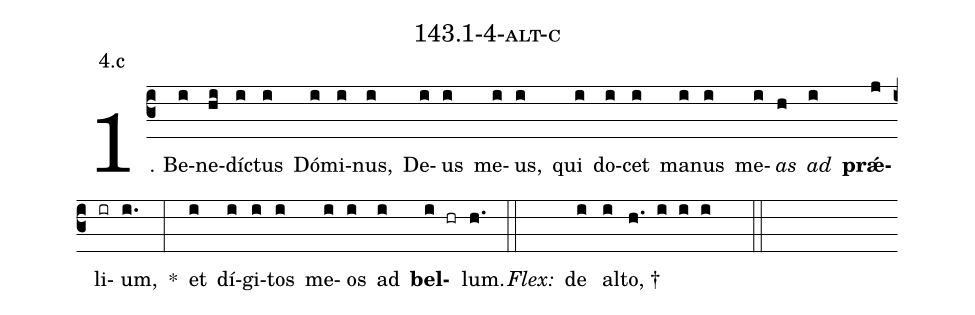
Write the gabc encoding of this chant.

name: 143.1-4-alt-c;
annotation: 4.c;
%%
(c3)1. Be(i)ne(hi)díc(i)tus(i) Dó(i)mi(i)nus,(i) De(i)us(i) me(i)us,(i) qui(i) do(i)cet(i) ma(i)nus(i) me(i)<i>as</i>(h) <i>ad</i>(i) <b>prǽ</b>(j)li(ir)um,(i.) *(:) et(i) dí(i)gi(i)tos(i) me(i)os(i) ad(i) <b>bel</b>(i hr)lum.(h.) (::)
<i>Flex:</i>()  de(i) al(i)to, †(h. i i i  ::)
